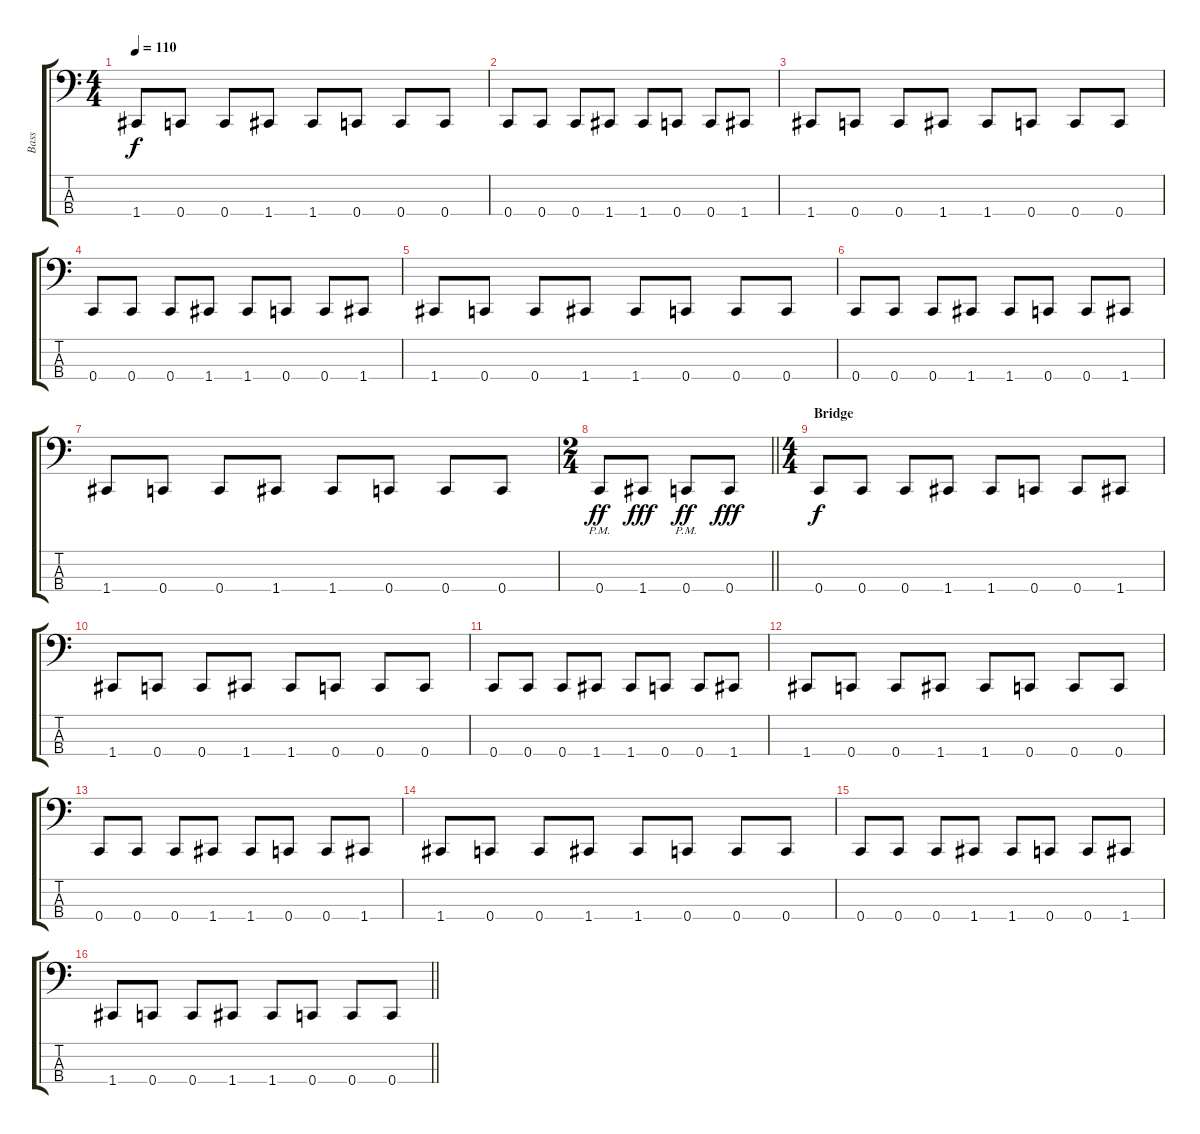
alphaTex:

\track ("Bass" "Bass") {instrument electricbasspick}
\staff {score tabs}
\tuning (F2 C2 G1 C1) {hide}
\ts (4 4)
\tempo 110
\clef f4
\ks c
1.4.8{dy f} 0.4.8 0.4.8 1.4.8 1.4.8 0.4.8 0.4.8 0.4.8 |
0.4.8 0.4.8 0.4.8 1.4.8 1.4.8 0.4.8 0.4.8 1.4.8 |
1.4.8 0.4.8 0.4.8 1.4.8 1.4.8 0.4.8 0.4.8 0.4.8 |
0.4.8 0.4.8 0.4.8 1.4.8 1.4.8 0.4.8 0.4.8 1.4.8 |
1.4.8 0.4.8 0.4.8 1.4.8 1.4.8 0.4.8 0.4.8 0.4.8 |
0.4.8 0.4.8 0.4.8 1.4.8 1.4.8 0.4.8 0.4.8 1.4.8 |
1.4.8 0.4.8 0.4.8 1.4.8 1.4.8 0.4.8 0.4.8 0.4.8 |
\ts (2 4)
\barLineRight lightlight
0.4{pm}.8{dy ff instrument electricbasspick} 1.4.8{dy fff} 0.4{pm}.8{dy ff} 0.4.8{dy fff} |
\ts (4 4)
\section ("" "Bridge")
0.4.8{dy f instrument electricbasspick} 0.4.8 0.4.8 1.4.8 1.4.8 0.4.8 0.4.8 1.4.8 |
1.4.8 0.4.8 0.4.8 1.4.8 1.4.8 0.4.8 0.4.8 0.4.8 |
0.4.8 0.4.8 0.4.8 1.4.8 1.4.8 0.4.8 0.4.8 1.4.8 |
1.4.8 0.4.8 0.4.8 1.4.8 1.4.8 0.4.8 0.4.8 0.4.8 |
0.4.8 0.4.8 0.4.8 1.4.8 1.4.8 0.4.8 0.4.8 1.4.8 |
1.4.8 0.4.8 0.4.8 1.4.8 1.4.8 0.4.8 0.4.8 0.4.8 |
0.4.8 0.4.8 0.4.8 1.4.8 1.4.8 0.4.8 0.4.8 1.4.8 |
\barLineRight lightlight
1.4.8 0.4.8 0.4.8 1.4.8 1.4.8 0.4.8 0.4.8 0.4.8
